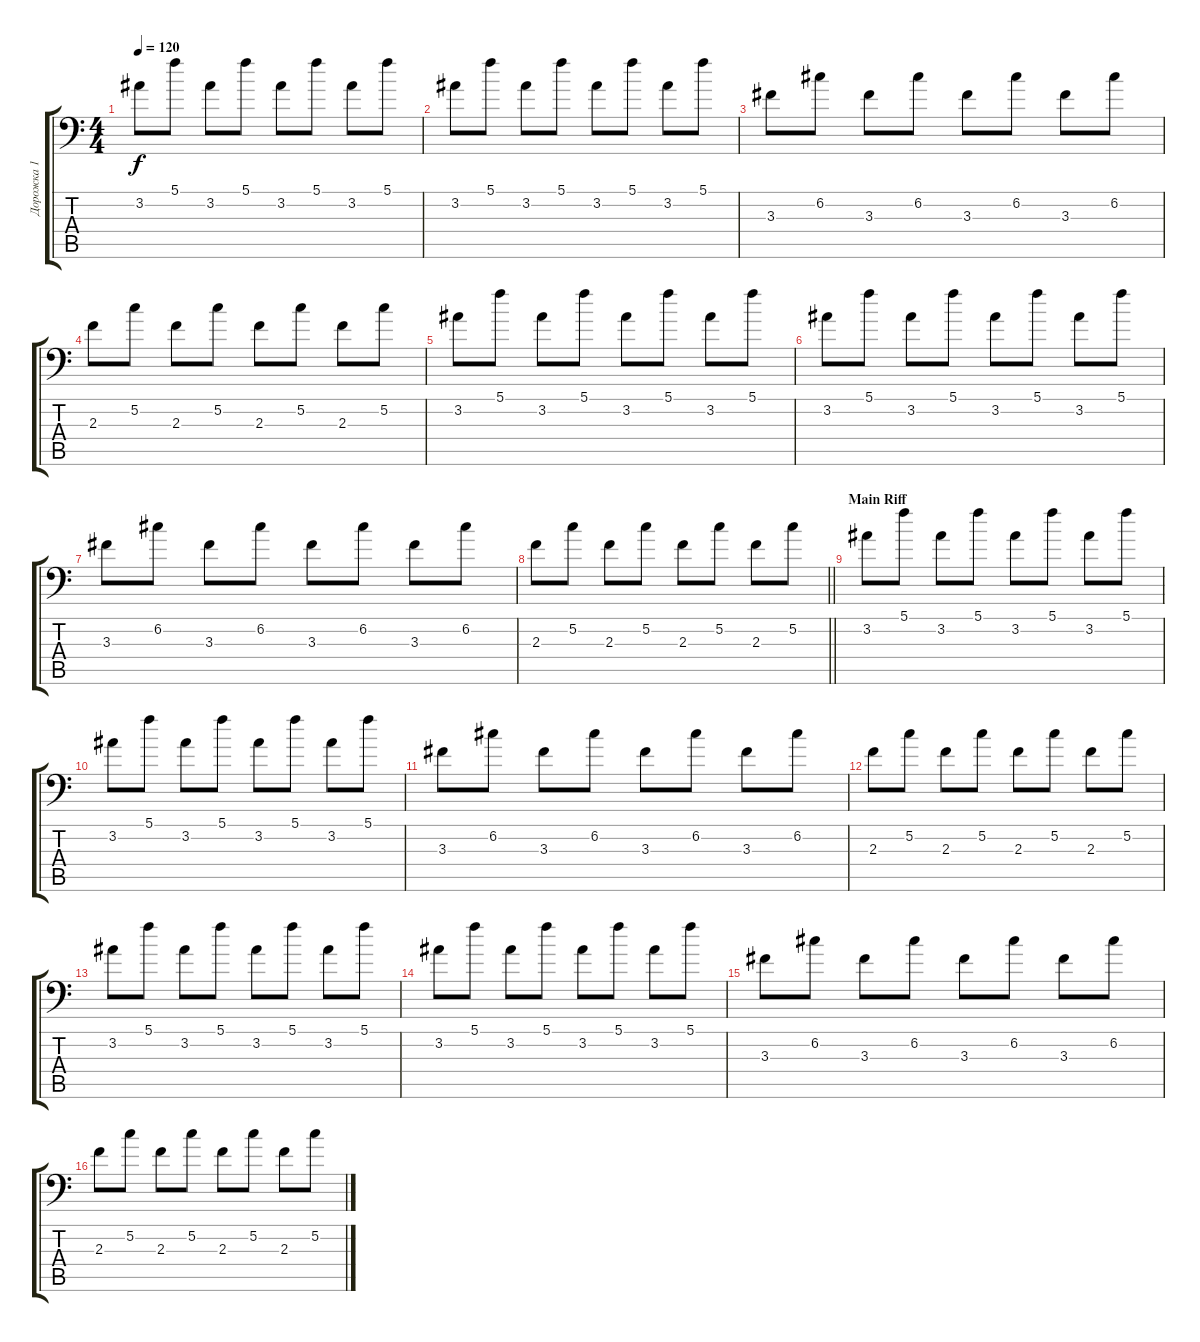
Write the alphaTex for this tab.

\track ("Дорожка 1" "Дорожка 1") {instrument distortionguitar}
\staff {score tabs}
\tuning (C4 G3 Eb3 Bb2 F2 Bb1) {hide}
\ts (4 4)
\tempo 120
\clef f4
\ks c
3.2.8{dy f volume 16} 5.1.8 3.2.8 5.1.8 3.2.8 5.1.8 3.2.8 5.1.8 |
3.2.8 5.1.8 3.2.8 5.1.8 3.2.8 5.1.8 3.2.8 5.1.8 |
3.3.8 6.2.8 3.3.8 6.2.8 3.3.8 6.2.8 3.3.8 6.2.8 |
2.3.8 5.2.8 2.3.8 5.2.8 2.3.8 5.2.8 2.3.8 5.2.8 |
3.2.8{volume 16} 5.1.8 3.2.8 5.1.8 3.2.8 5.1.8 3.2.8 5.1.8 |
3.2.8 5.1.8 3.2.8 5.1.8 3.2.8 5.1.8 3.2.8 5.1.8 |
3.3.8 6.2.8 3.3.8 6.2.8 3.3.8 6.2.8 3.3.8 6.2.8 |
\barLineRight lightlight
2.3.8 5.2.8 2.3.8 5.2.8 2.3.8 5.2.8 2.3.8 5.2.8 |
\section ("" "Main Riff")
3.2.8{volume 16} 5.1.8 3.2.8 5.1.8 3.2.8 5.1.8 3.2.8 5.1.8 |
3.2.8 5.1.8 3.2.8 5.1.8 3.2.8 5.1.8 3.2.8 5.1.8 |
3.3.8 6.2.8 3.3.8 6.2.8 3.3.8 6.2.8 3.3.8 6.2.8 |
2.3.8 5.2.8 2.3.8 5.2.8 2.3.8 5.2.8 2.3.8 5.2.8 |
3.2.8{volume 16} 5.1.8 3.2.8 5.1.8 3.2.8 5.1.8 3.2.8 5.1.8 |
3.2.8 5.1.8 3.2.8 5.1.8 3.2.8 5.1.8 3.2.8 5.1.8 |
3.3.8 6.2.8 3.3.8 6.2.8 3.3.8 6.2.8 3.3.8 6.2.8 |
2.3.8 5.2.8 2.3.8 5.2.8 2.3.8 5.2.8 2.3.8 5.2.8
